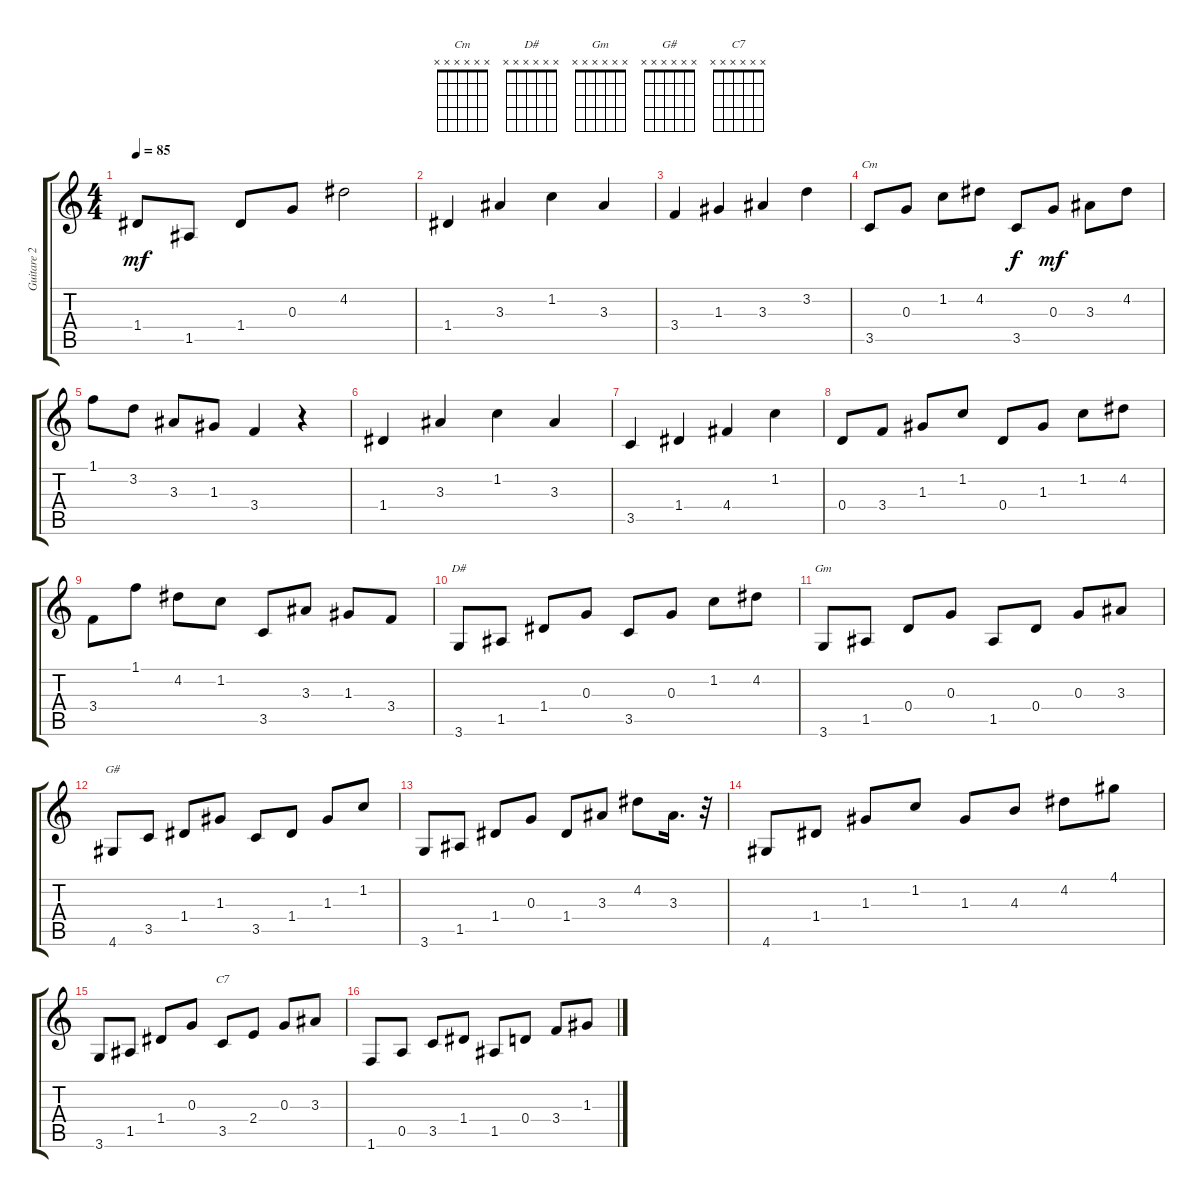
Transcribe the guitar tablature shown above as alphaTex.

\track ("Guitare 2" "Guitare 2") {instrument acousticguitarsteel}
\staff {score tabs}
\tuning (E4 B3 G3 D3 A2 E2) {hide}
\chord ("Cm" x x x x x x)
\chord ("D#" x x x x x x)
\chord ("Gm" x x x x x x)
\chord ("G#" x x x x x x)
\chord ("C7" x x x x x x)
\ts (4 4)
\tempo 85
\clef g2
\ks c
1.4.8{dy mf} 1.5.8 1.4.8 0.3.8 4.2.2 |
1.4.4 3.3.4 1.2.4 3.3.4 |
3.4.4 1.3.4 3.3.4 3.2.4 |
3.5.8{ch "Cm"} 0.3.8 1.2.8 4.2.8 3.5.8{dy f} 0.3.8{dy mf} 3.3.8 4.2.8 |
1.1.8 3.2.8 3.3.8 1.3.8 3.4.4 r.4 |
1.4.4 3.3.4 1.2.4 3.3.4 |
3.5.4 1.4.4 4.4.4 1.2.4 |
0.4.8 3.4.8 1.3.8 1.2.8 0.4.8 1.3.8 1.2.8 4.2.8 |
3.4.8 1.1.8 4.2.8 1.2.8 3.5.8 3.3.8 1.3.8 3.4.8 |
3.6.8{ch "D#"} 1.5.8 1.4.8 0.3.8 3.5.8 0.3.8 1.2.8 4.2.8 |
3.6.8{ch "Gm"} 1.5.8 0.4.8 0.3.8 1.5.8 0.4.8 0.3.8 3.3.8 |
4.6.8{ch "G#"} 3.5.8 1.4.8 1.3.8 3.5.8 1.4.8 1.3.8 1.2.8 |
3.6.8 1.5.8 1.4.8 0.3.8 1.4.8 3.3.8 4.2.8 3.3.16{d} r.32 |
4.6.8 1.4.8 1.3.8 1.2.8 1.3.8 4.3.8 4.2.8 4.1.8 |
3.6.8 1.5.8 1.4.8 0.3.8 3.5.8{ch "C7"} 2.4.8 0.3.8 3.3.8 |
1.6.8 0.5.8 3.5.8 1.4.8 1.5.8 0.4.8 3.4.8 1.3.8
